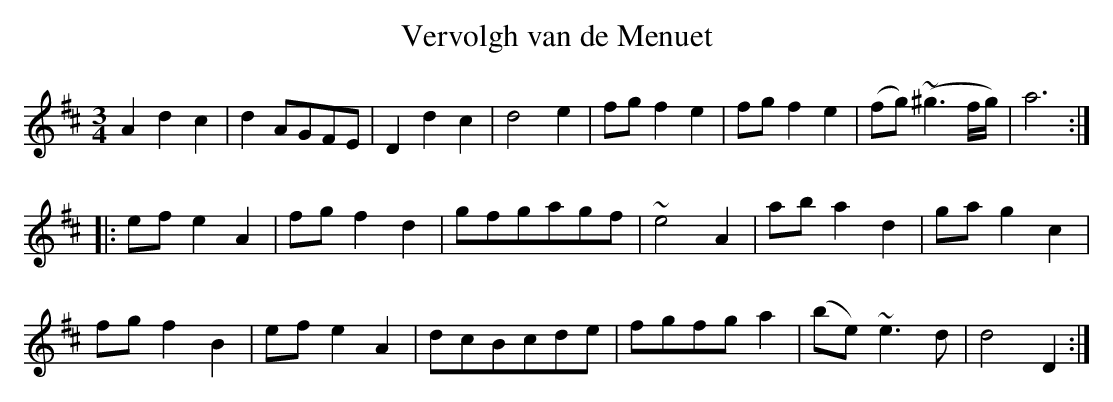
X:1
T:Vervolgh van de Menuet
M:3/4
K:Dmaj
A2d2c2|d2AGFE|D2d2c2|d4e2|fgf2e2|fgf2e2|(fg)~(^g3f/g/)|a6:|
|:efe2A2|fgf2d2|gfgagf|~e4A2|aba2d2|gag2c2|
fgf2B2|efe2A2|dcBcde|fgfga2|(be)~e3d|d4D2:|
